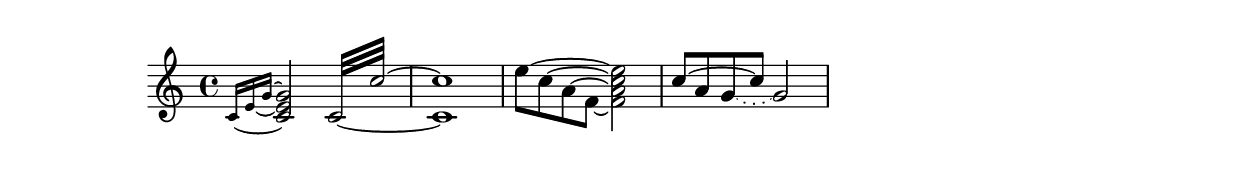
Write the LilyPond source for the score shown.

%% Do not edit this file; it is auto-generated from LSR http://lsr.dsi.unimi.it
%% This file is in the public domain.
\version "2.11.62"

\header {
  lsrtags = "rhythms"

 doctitlees = "Uso de ligaduras en los arpegios"
 texidoces = "
En ocasiones se usan ligaduras de unión para escribir los arpegios.
En este caso, las dos notas ligadas no tienen que ser consecutivas.
Esto se puede conseguir estableciendo la propiedad
@code{tieWaitForNote} al valor \"verdadero\".  La misma funcionalidad
es de utilidad, por ejemplo, para ligar un trémolo a un acorde, pero
en principio, también se puede usar para notas normales consecutivas,
como se muestra en este ejemplo.

"
  texidoc = "
Ties are sometimes used to write out arpeggios.  In this case, two tied
notes need not be consecutive.  This can be achieved by setting the
@code{tieWaitForNote} property to \"true\".  The same feature is also
useful, for example, to tie a tremolo to a chord, but in principle, it
can also be used for ordinary consecutive notes, as demonstrated in
this example. 

"
  doctitle = "Using ties with arpeggios"
} % begin verbatim
\relative c' {
  \set tieWaitForNote = ##t
  \grace { c16[~ e~ g]~ } <c, e g>2
  \repeat tremolo 8 { c32~ c'~ } <c c,>1
  e8~ c~ a~ f~ <e' c a f>2
  \tieUp c8~ a \tieDown \tieDotted g~ c g2
}
